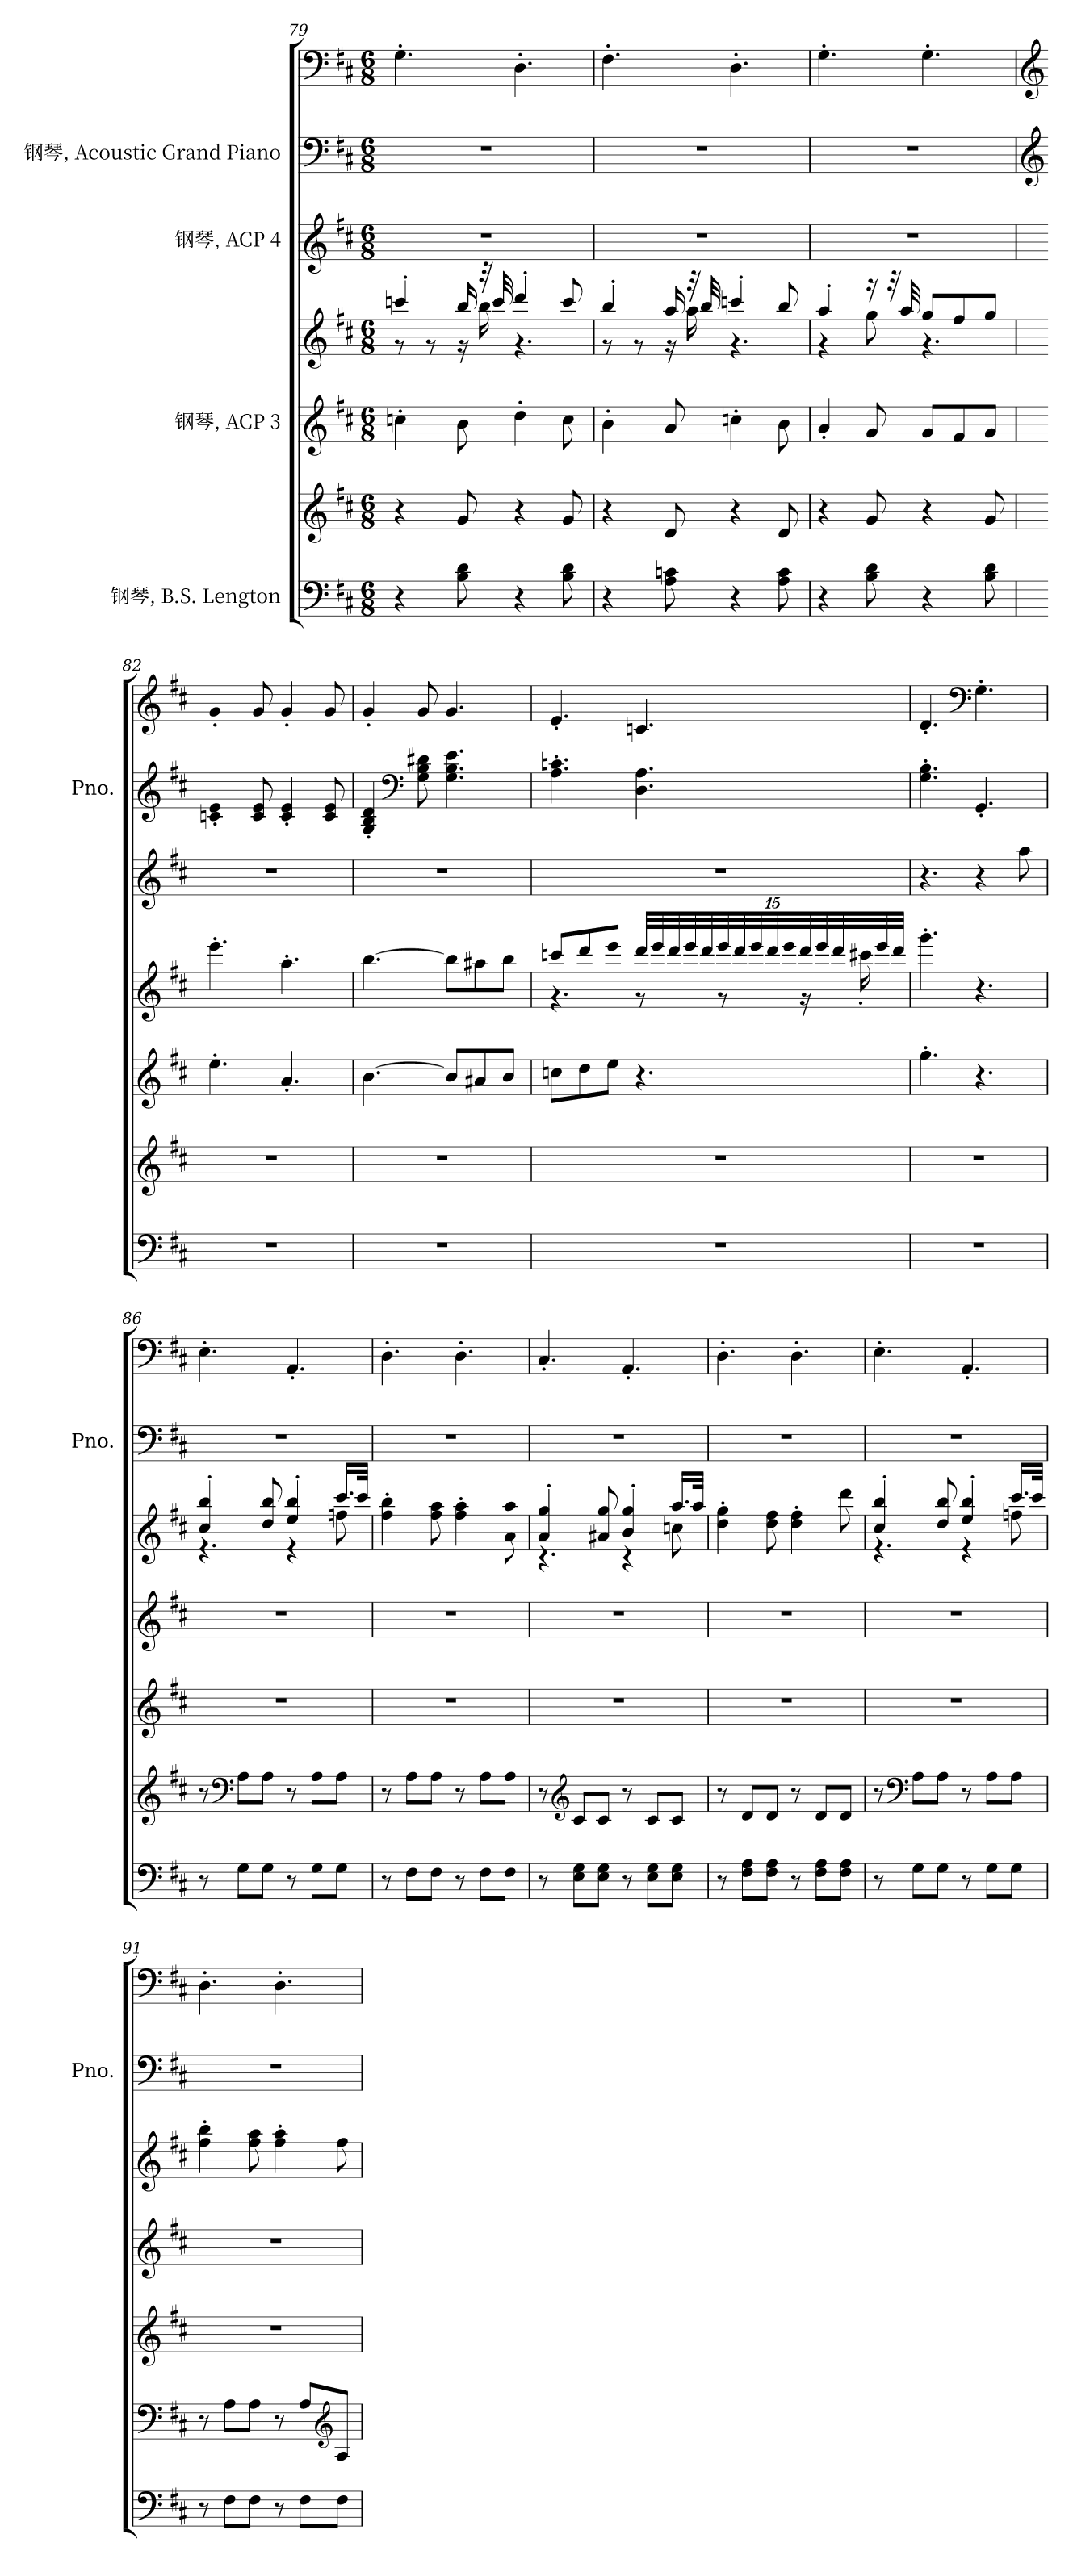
**kern	**kern	**kern	**kern	**kern	**kern	**kern
*part4	*part4	*part3	*part3	*part2	*part1	*part1
*staff7	*staff6	*staff5	*staff4	*staff3	*staff2	*staff1
*I"钢琴, B.S. Lengton	*	*I"钢琴, ACP 3	*	*I"钢琴, ACP 4	*I"钢琴, Acoustic Grand Piano	*
*	*	*	*	*	*I'Pno.	*
!!LO:PB:g=z
*clefF4	*clefG2	*clefG2	*clefG2	*clefG2	*clefF4	*clefF4
*k[f#c#]	*k[f#c#]	*k[f#c#]	*k[f#c#]	*k[f#c#]	*k[f#c#]	*k[f#c#]
*M6/8	*M6/8	*M6/8	*M6/8	*M6/8	*M6/8	*M6/8
=79	=79	=79	=79	=79	=79	=79
*	*	*	*^	*	*	*
4r	4r	4ccn'\	4cccn'/	8r	2.r	2.r	4.G'\
.	.	.	.	8r	.	.	.
8B\ 8d\	8g/	8b\	16bb/	16r	.	.	.
.	.	.	32r	16bb\	.	.	.
.	.	.	32ccc/	.	.	.	.
4r	4r	4dd'\	4ddd'/	4.r	.	.	4.D'\
8B\ 8d\	8g/	8cc\	8ccc/	.	.	.	.
=80	=80	=80	=80	=80	=80	=80	=80
4r	4r	4b'\	4bb'/	8r	2.r	2.r	4.F#'\
.	.	.	.	8r	.	.	.
8A\ 8cn\	8d/	8a/	16aa/	16r	.	.	.
.	.	.	32r	16aa\	.	.	.
.	.	.	32bb/	.	.	.	.
4r	4r	4ccn'\	4cccn'/	4.r	.	.	4.D'\
8A\ 8c\	8d/	8b\	8bb/	.	.	.	.
=81	=81	=81	=81	=81	=81	=81	=81
4r	4r	4a'/	4aa'/	4r	2.r	2.r	4.G'\
8B\ 8d\	8g/	8g/	16r	8gg\	.	.	.
.	.	.	32r	.	.	.	.
.	.	.	32aa/	.	.	.	.
4r	4r	8g/L	8gg/L	4.r	.	.	4.G'\
.	.	8f#/	8ff#/	.	.	.	.
8B\ 8d\	8g/	8g/J	8gg/J	.	.	.	.
*	*	*	*v	*v	*	*	*
=82	=82	=82	=82	=82	=82	=82
*	*	*	*	*	*clefG2	*clefG2
2.r	2.r	4.ee'\	4.eee'\	2.r	4cn/' 4e/'	4g'/
.	.	.	.	.	8c/ 8e/	8g/
.	.	4.a'/	4.aa'\	.	4c/' 4e/'	4g'/
.	.	.	.	.	8c/ 8e/	8g/
!!LO:PB:g=z
=83	=83	=83	=83	=83	=83	=83
2.r	2.r	[4.b\	[4.bb\	2.r	4G/' 4B/' 4d/'	4g'/
*	*	*	*	*	*clefF4	*
.	.	.	.	.	8G\ 8B\ 8d#X\	8g/
.	.	8b/L]	8bb\L]	.	4.G\ 4.B\ 4.e\	4.g/
.	.	8a#X/	8aa#X\	.	.	.
.	.	8b/J	8bb\J	.	.	.
=84	=84	=84	=84	=84	=84	=84
*	*	*	*^	*	*	*
2.r	2.r	8ccn\L	8cccn/L	4.r	2.r	4.A\' 4.cn\'	4.e'/
.	.	8dd\	8ddd/	.	.	.	.
.	.	8ee\J	8eee/J	.	.	.	.
*	*	*	*Xbrackettup	*	*	*	*
.	.	4.r	40ddd/LLL	8r	.	4.D\ 4.A\	4.cn/
.	.	.	40eee/	.	.	.	.
.	.	.	40ddd/	.	.	.	.
.	.	.	40eee/	.	.	.	.
.	.	.	40ddd/	.	.	.	.
.	.	.	40eee/	8r	.	.	.
.	.	.	40ddd/	.	.	.	.
.	.	.	40eee/	.	.	.	.
.	.	.	40ddd/	.	.	.	.
.	.	.	40eee/	.	.	.	.
.	.	.	40ddd/	16r	.	.	.
.	.	.	40eee/	.	.	.	.
.	.	.	40ddd/	.	.	.	.
.	.	.	.	16ccc#X'\	.	.	.
.	.	.	40eee/	.	.	.	.
.	.	.	40ddd/JJJ	.	.	.	.
*	*	*	*v	*v	*	*	*
!!LO:PB:g=z
=85	=85	=85	=85	=85	=85	=85
2.r	2.r	4.gg'\	4.ggg'\	4.r	4.G\' 4.B\'	4.d'/
*	*	*	*	*	*	*clefF4
.	.	4.r	4.r	4r	4.GG'/	4.G'\
.	.	.	.	8aa\	.	.
=86	=86	=86	=86	=86	=86	=86
*	*	*	*	*^	*	*
8r	8r	2.r	2.r	4cc#/' 4bb/'	4.r	2.r	4.E'\
*	*clefF4	*	*	*	*	*	*
8G\L	8A\L	.	.	.	.	.	.
8G\J	8A\J	.	.	8dd/ 8bb/	.	.	.
8r	8r	.	.	4ee/' 4bb/'	4r	.	4.AA'/
8G\L	8A\L	.	.	.	.	.	.
8G\J	8A\J	.	.	16.ccc#/LL	8ffn\	.	.
.	.	.	.	32ccc#/JJk	.	.	.
*	*	*	*	*v	*v	*	*
=87	=87	=87	=87	=87	=87	=87
8r	8r	2.r	2.r	4ff#\' 4bb\'	2.r	4.D'\
8F#\L	8A\L	.	.	.	.	.
8F#\J	8A\J	.	.	8ff#\ 8aa\	.	.
8r	8r	.	.	4ff#\' 4aa\'	.	4.D'\
8F#\L	8A\L	.	.	.	.	.
8F#\J	8A\J	.	.	8a\ 8aa\	.	.
=88	=88	=88	=88	=88	=88	=88
*	*	*	*	*^	*	*
8r	8r	2.r	2.r	4a/' 4gg/'	4.r	2.r	4.C#'/
*	*clefG2	*	*	*	*	*	*
8E\ 8G\L	8c#/L	.	.	.	.	.	.
8E\ 8G\J	8c#/J	.	.	8a#X/ 8gg/	.	.	.
8r	8r	.	.	4b/' 4gg/'	4r	.	4.AA'/
8E\ 8G\L	8c#/L	.	.	.	.	.	.
8E\ 8G\J	8c#/J	.	.	16.aa/LL	8ccn\	.	.
.	.	.	.	32aa/JJk	.	.	.
*	*	*	*	*v	*v	*	*
=89	=89	=89	=89	=89	=89	=89
8r	8r	2.r	2.r	4dd\' 4gg\'	2.r	4.D'\
8F#\ 8A\L	8d/L	.	.	.	.	.
8F#\ 8A\J	8d/J	.	.	8dd\ 8ff#\	.	.
8r	8r	.	.	4dd\' 4ff#\'	.	4.D'\
8F#\ 8A\L	8d/L	.	.	.	.	.
8F#\ 8A\J	8d/J	.	.	8ddd\	.	.
!!LO:PB:g=z
=90	=90	=90	=90	=90	=90	=90
*	*	*	*	*^	*	*
8r	8r	2.r	2.r	4cc#/' 4bb/'	4.r	2.r	4.E'\
*	*clefF4	*	*	*	*	*	*
8G\L	8A\L	.	.	.	.	.	.
8G\J	8A\J	.	.	8dd/ 8bb/	.	.	.
8r	8r	.	.	4ee/' 4bb/'	4r	.	4.AA'/
8G\L	8A\L	.	.	.	.	.	.
8G\J	8A\J	.	.	16.ccc#/LL	8ffn\	.	.
.	.	.	.	32ccc#/JJk	.	.	.
*	*	*	*	*v	*v	*	*
=91	=91	=91	=91	=91	=91	=91
8r	8r	2.r	2.r	4ff#\' 4bb\'	2.r	4.D'\
8F#\L	8A\L	.	.	.	.	.
8F#\J	8A\J	.	.	8ff#\ 8aa\	.	.
8r	8r	.	.	4ff#\' 4aa\'	.	4.D'\
8F#\L	8A/L	.	.	.	.	.
*	*clefG2	*	*	*	*	*
8F#\J	8A/J	.	.	8ff#\	.	.
=	=	=	=	=	=	=
*-	*-	*-	*-	*-	*-	*-
